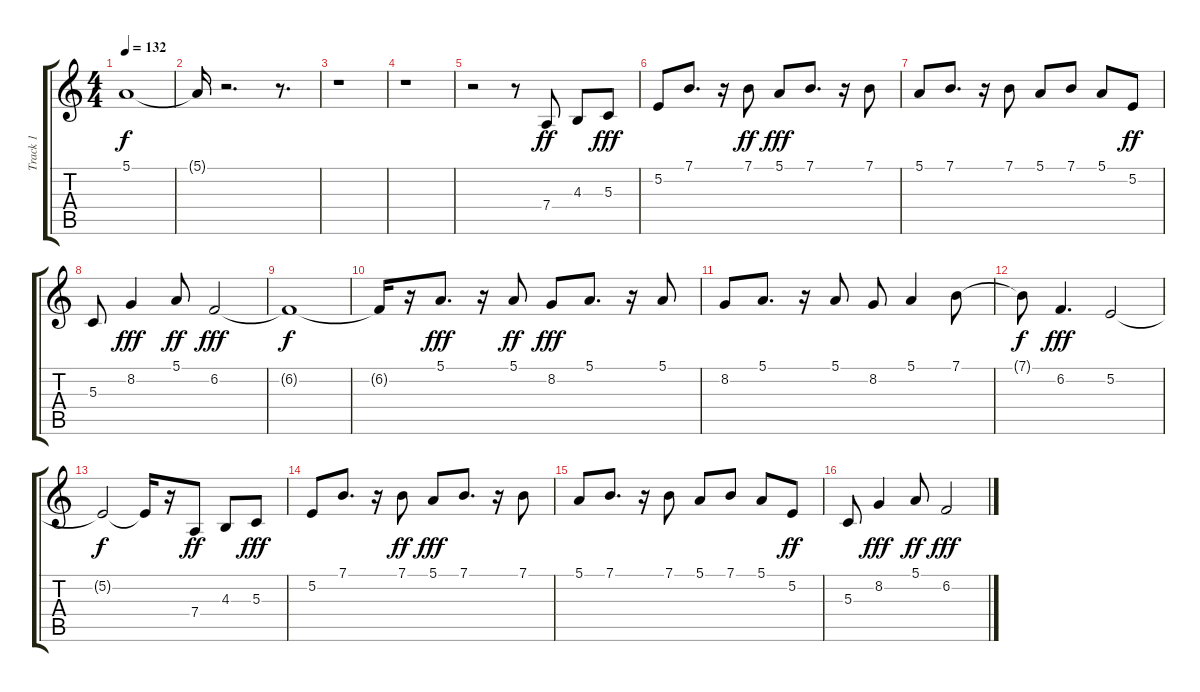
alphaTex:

\track ("Track 1" "Track 1") {instrument lead1square}
\staff {score tabs}
\tuning (E4 B3 G3 D3 A2 E2) {hide}
\ts (4 4)
\tempo 132
\clef g2
\ks c
5.1{t}.1{dy f} |
5.1{t}.16 r.2{d} r.8{d} |
r.1 |
r.1 |
r.2 r.8 7.4.8{dy ff} 4.3.8 5.3.8{dy fff} |
5.2.8 7.1.8{d} r.16 7.1.8{dy ff} 5.1.8{dy fff} 7.1.8{d} r.16 7.1.8 |
5.1.8 7.1.8{d} r.16 7.1.8 5.1.8 7.1.8 5.1.8 5.2.8{dy ff} |
5.3.8 8.2.4{dy fff} 5.1.8{dy ff} 6.2.2{dy fff} |
6.2{t}.1{dy f} |
6.2{t}.16 r.16 5.1.8{d dy fff} r.16 5.1.8{dy ff} 8.2.8{dy fff} 5.1.8{d} r.16 5.1.8 |
8.2.8 5.1.8{d} r.16 5.1.8 8.2.8 5.1.4 7.1.8 |
7.1{t}.8{dy f} 6.2.4{d dy fff} 5.2.2 |
5.2{t}.2{dy f} 5.2{t}.16 r.16 7.4.8{dy ff} 4.3.8 5.3.8{dy fff} |
5.2.8 7.1.8{d} r.16 7.1.8{dy ff} 5.1.8{dy fff} 7.1.8{d} r.16 7.1.8 |
5.1.8 7.1.8{d} r.16 7.1.8 5.1.8 7.1.8 5.1.8 5.2.8{dy ff} |
5.3.8 8.2.4{dy fff} 5.1.8{dy ff} 6.2.2{dy fff}
